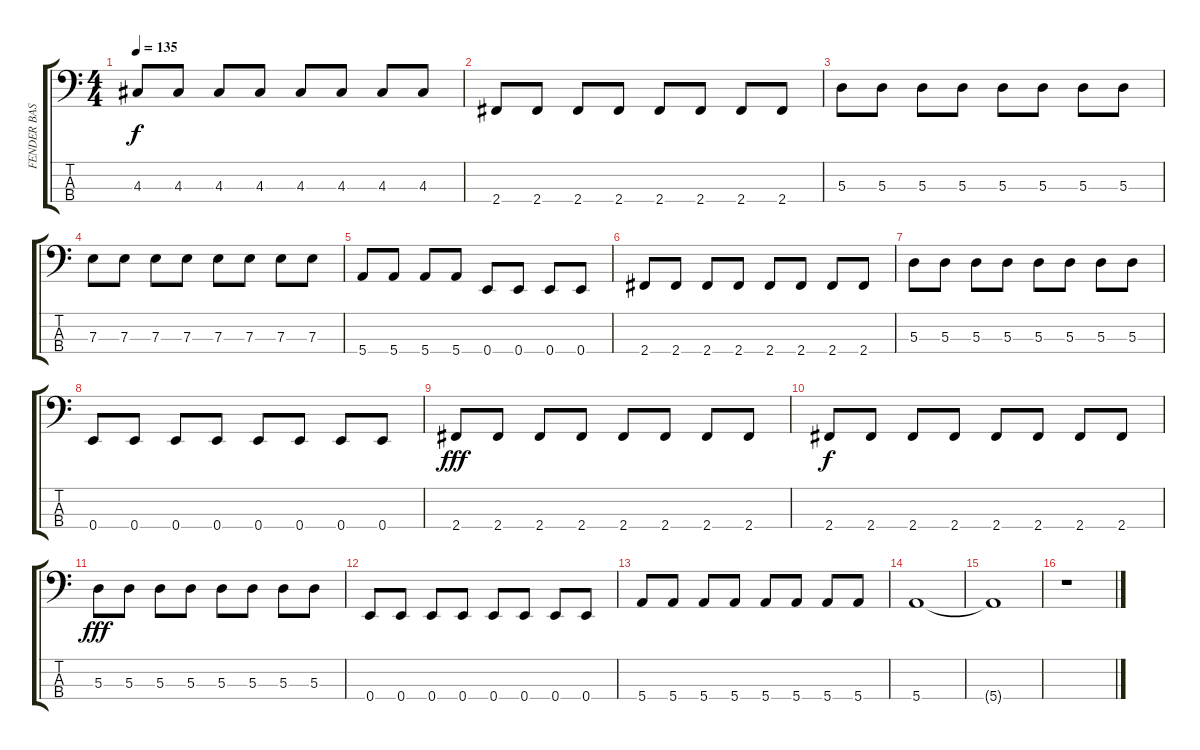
\track ("FENDER BASS" "FENDER BAS") {instrument electricbasspick}
\staff {score tabs}
\tuning (G2 D2 A1 E1) {hide}
\ts (4 4)
\tempo 135
\clef f4
\ks c
4.3.8{dy f} 4.3.8 4.3.8 4.3.8 4.3.8 4.3.8 4.3.8 4.3.8 |
2.4.8 2.4.8 2.4.8 2.4.8 2.4.8 2.4.8 2.4.8 2.4.8 |
5.3.8 5.3.8 5.3.8 5.3.8 5.3.8 5.3.8 5.3.8 5.3.8 |
7.3.8 7.3.8 7.3.8 7.3.8 7.3.8 7.3.8 7.3.8 7.3.8 |
5.4.8 5.4.8 5.4.8 5.4.8 0.4.8 0.4.8 0.4.8 0.4.8 |
2.4.8 2.4.8 2.4.8 2.4.8 2.4.8 2.4.8 2.4.8 2.4.8 |
5.3.8 5.3.8 5.3.8 5.3.8 5.3.8 5.3.8 5.3.8 5.3.8 |
0.4.8 0.4.8 0.4.8 0.4.8 0.4.8 0.4.8 0.4.8 0.4.8 |
2.4.8{dy fff} 2.4.8 2.4.8 2.4.8 2.4.8 2.4.8 2.4.8 2.4.8 |
2.4.8{dy f} 2.4.8 2.4.8 2.4.8 2.4.8 2.4.8 2.4.8 2.4.8 |
5.3.8{dy fff} 5.3.8 5.3.8 5.3.8 5.3.8 5.3.8 5.3.8 5.3.8 |
0.4.8 0.4.8 0.4.8 0.4.8 0.4.8 0.4.8 0.4.8 0.4.8 |
5.4.8 5.4.8 5.4.8 5.4.8 5.4.8 5.4.8 5.4.8 5.4.8 |
5.4.1 |
5.4{t}.1 |
r.1
